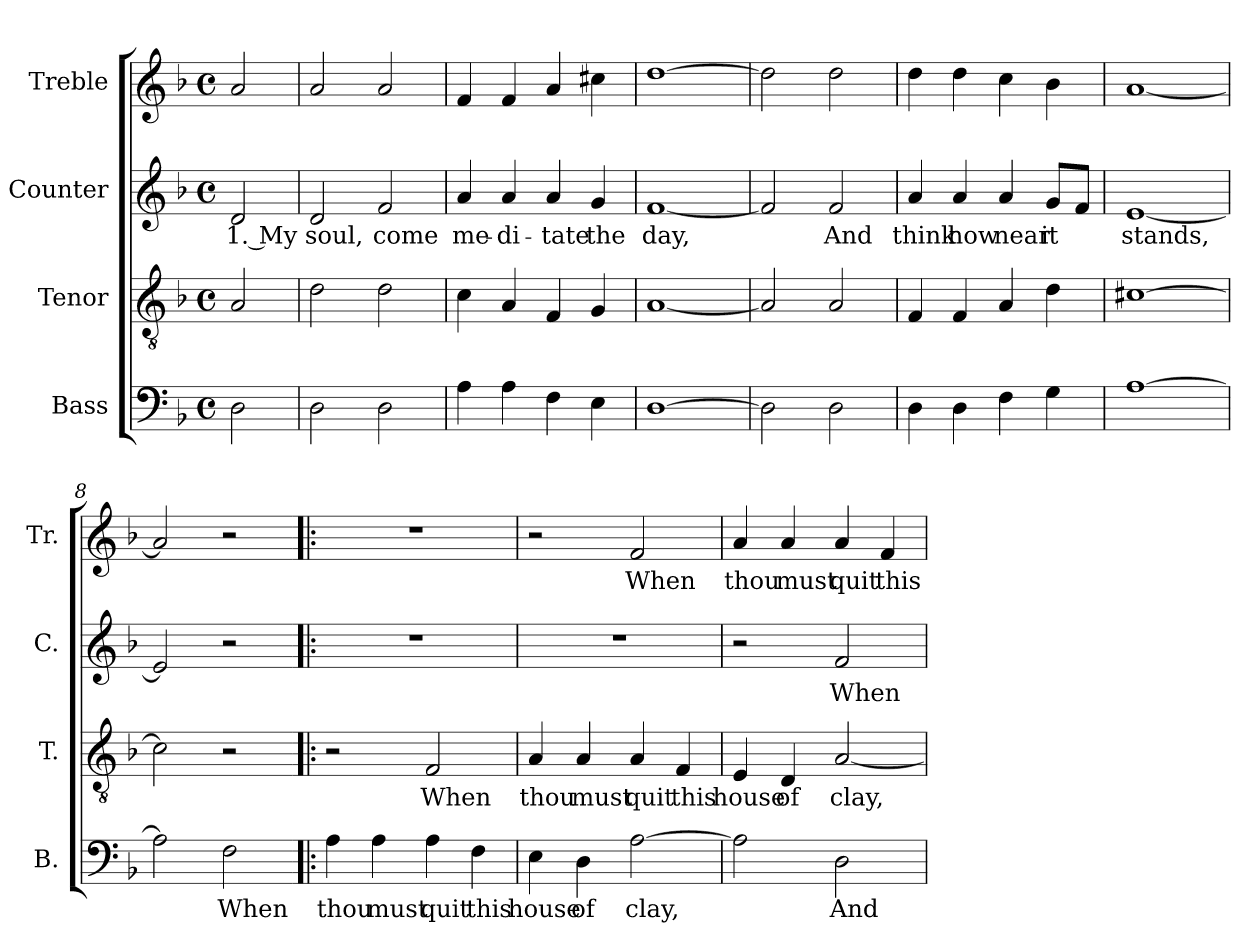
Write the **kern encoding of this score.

**kern	**text	**kern	**text	**kern	**text	**kern	**text
*part4	*part4	*part3	*part3	*part2	*part2	*part1	*part1
*staff4	*staff4	*staff3	*staff3	*staff2	*staff2	*staff1	*staff1
*I"Bass	*	*I"Tenor	*	*I"Counter	*	*I"Treble	*
*I'B.	*	*I'T.	*	*I'C.	*	*I'Tr.	*
*clefF4	*	*clefGv2	*	*clefG2	*	*clefG2	*
*k[b-]	*	*k[b-]	*	*k[b-]	*	*k[b-]	*
*M4/4	*	*M4/4	*	*M4/4	*	*M4/4	*
*met(c)	*	*met(c)	*	*met(c)	*	*met(c)	*
=1	=1	=1	=1	=1	=1	=1	=1
2D\	.	2A/	.	2d/	1. My	2a/	.
=2	=2	=2	=2	=2	=2	=2	=2
2D\	.	2d\	.	2d/	soul,	2a/	.
2D\	.	2d\	.	2f/	come	2a/	.
=3	=3	=3	=3	=3	=3	=3	=3
4A\	.	4c\	.	4a/	me-	4f/	.
4A\	.	4A/	.	4a/	-di-	4f/	.
4F\	.	4F/	.	4a/	-tate	4a/	.
4E\	.	4G/	.	4g/	the	4cc#X\	.
=4	=4	=4	=4	=4	=4	=4	=4
[1D	.	[1A	.	[1f	day,	[1dd	.
=5	=5	=5	=5	=5	=5	=5	=5
2D\]	.	2A/]	.	2f/]	.	2dd\]	.
2D\	.	2A/	.	2f/	And	2dd\	.
=6	=6	=6	=6	=6	=6	=6	=6
4D\	.	4F/	.	4a/	think	4dd\	.
4D\	.	4F/	.	4a/	how	4dd\	.
4F\	.	4A/	.	4a/	near	4cc\	.
4G\	.	4d\	.	8g/L	it	4b-\	.
.	.	.	.	8f/J	.	.	.
=7	=7	=7	=7	=7	=7	=7	=7
[1A	.	[1c#X	.	[1e	stands,	[1a	.
=8	=8	=8	=8	=8	=8	=8	=8
2A\]	.	2c#\]	.	2e/]	.	2a/]	.
2F\	When	2r	.	2r	.	2r	.
!!LO:LB:g=z
=9!|:	=9!|:	=9!|:	=9!|:	=9!|:	=9!|:	=9!|:	=9!|:
4A\	thou	2r	.	1r	.	1r	.
4A\	must	.	.	.	.	.	.
4A\	quit	2F/	When	.	.	.	.
4F\	this	.	.	.	.	.	.
=10	=10	=10	=10	=10	=10	=10	=10
4E\	house	4A/	thou	1r	.	2r	.
4D\	of	4A/	must	.	.	.	.
[2A\	clay,	4A/	quit	.	.	2f/	When
.	.	4F/	this	.	.	.	.
=11	=11	=11	=11	=11	=11	=11	=11
2A\]	.	4E/	house	2r	.	4a/	thou
.	.	4D/	of	.	.	4a/	must
2D\	And	[2A/	clay,	2f/	When	4a/	quit
.	.	.	.	.	.	4f/	this
=	=	=	=	=	=	=	=
*-	*-	*-	*-	*-	*-	*-	*-
